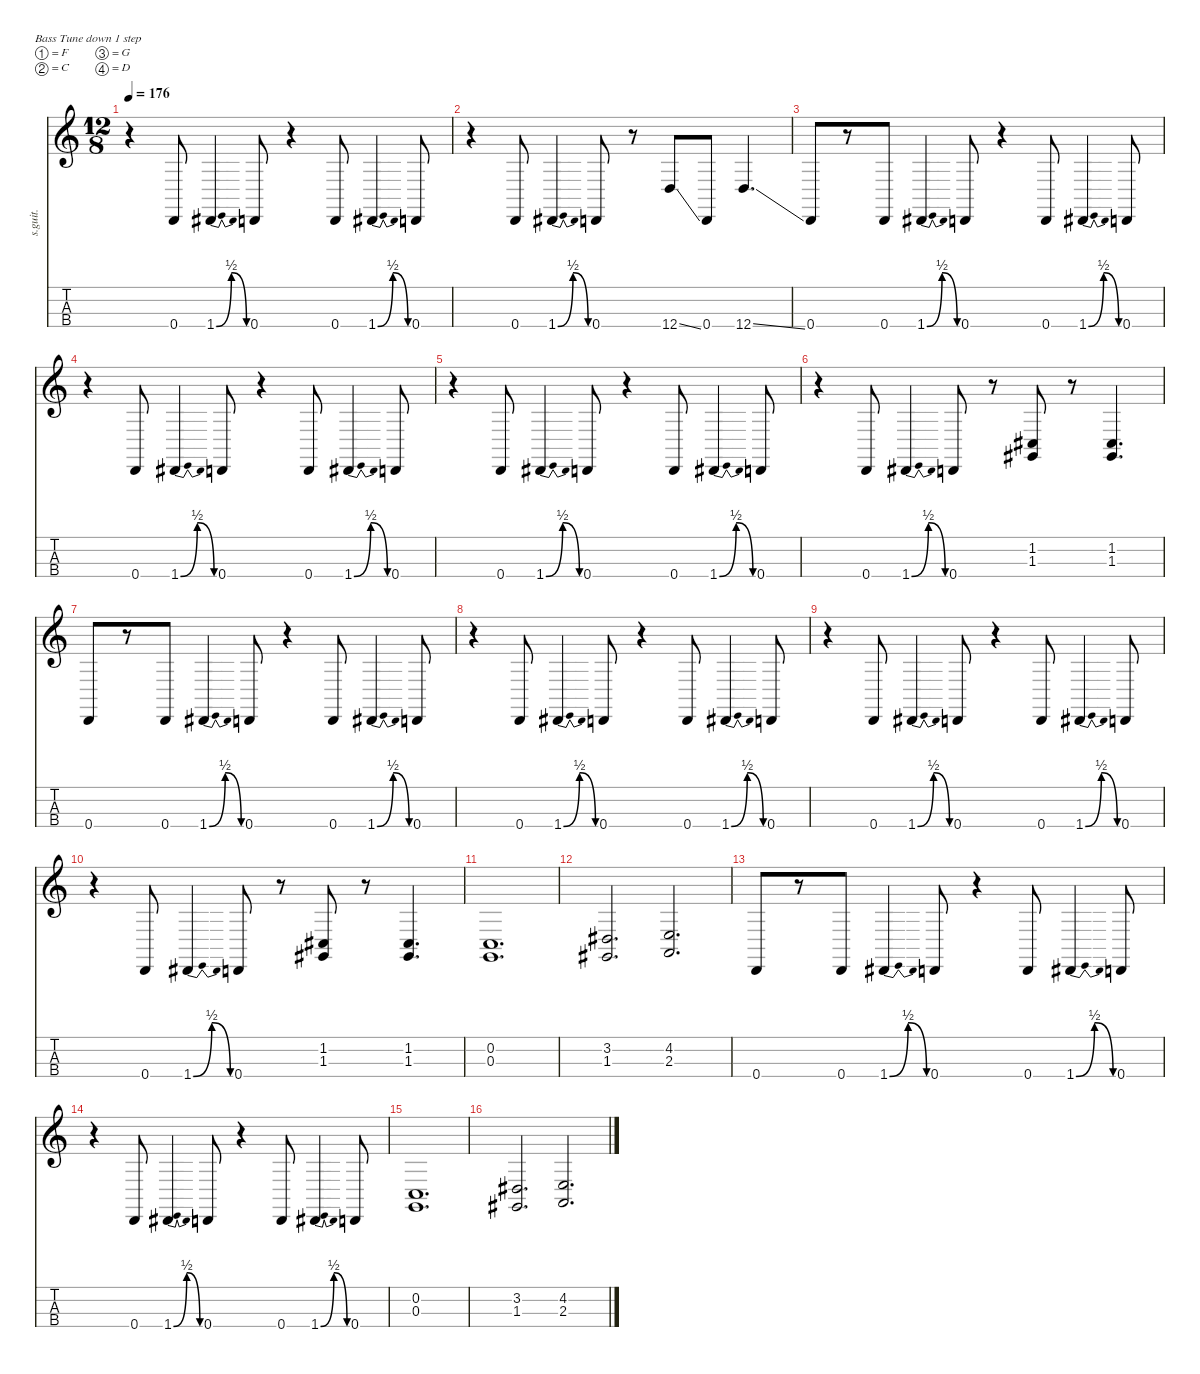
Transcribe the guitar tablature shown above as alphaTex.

\defaultSystemsLayout 4
\hideDynamics
\bracketExtendMode nobrackets
\track ("Rex Brown" "s.guit.") {instrument electricbasspick}
\staff {score tabs}
\tuning (F2 C2 G1 D1)
\ts (12 8)
\tempo 176
\clef g2
\ks c
r.4{dy f} 0.4.8{lyrics (0 "") lyrics (1 "") lyrics (2 "") lyrics (3 "") lyrics (4 "")} 1.4{be (bendrelease 0 0 30 2 30 2 60 0) acc #}.4{lyrics (0 "") lyrics (1 "") lyrics (2 "") lyrics (3 "") lyrics (4 "")} 0.4.8{lyrics (0 "") lyrics (1 "") lyrics (2 "") lyrics (3 "") lyrics (4 "")} r.4 0.4.8{lyrics (0 "") lyrics (1 "") lyrics (2 "") lyrics (3 "") lyrics (4 "")} 1.4{be (bendrelease 0 0 30 2 30 2 60 0) acc #}.4{lyrics (0 "") lyrics (1 "") lyrics (2 "") lyrics (3 "") lyrics (4 "")} 0.4.8{lyrics (0 "") lyrics (1 "") lyrics (2 "") lyrics (3 "") lyrics (4 "")} |
r.4 0.4.8{lyrics (0 "") lyrics (1 "") lyrics (2 "") lyrics (3 "") lyrics (4 "")} 1.4{be (bendrelease 0 0 30 2 30 2 60 0) acc #}.4{lyrics (0 "") lyrics (1 "") lyrics (2 "") lyrics (3 "") lyrics (4 "")} 0.4.8{lyrics (0 "") lyrics (1 "") lyrics (2 "") lyrics (3 "") lyrics (4 "")} r.8 12.4{ss}.8{lyrics (0 "") lyrics (1 "") lyrics (2 "") lyrics (3 "") lyrics (4 "")} 0.4.8{lyrics (0 "") lyrics (1 "") lyrics (2 "") lyrics (3 "") lyrics (4 "")} 12.4{ss}.4{d lyrics (0 "") lyrics (1 "") lyrics (2 "") lyrics (3 "") lyrics (4 "")} |
0.4.8{lyrics (0 "") lyrics (1 "") lyrics (2 "") lyrics (3 "") lyrics (4 "")} r.8 0.4.8{lyrics (0 "") lyrics (1 "") lyrics (2 "") lyrics (3 "") lyrics (4 "")} 1.4{be (bendrelease 0 0 30 2 30 2 60 0) acc #}.4{lyrics (0 "") lyrics (1 "") lyrics (2 "") lyrics (3 "") lyrics (4 "")} 0.4.8{lyrics (0 "") lyrics (1 "") lyrics (2 "") lyrics (3 "") lyrics (4 "")} r.4 0.4.8{lyrics (0 "") lyrics (1 "") lyrics (2 "") lyrics (3 "") lyrics (4 "")} 1.4{be (bendrelease 0 0 30 2 30 2 60 0) acc #}.4{lyrics (0 "") lyrics (1 "") lyrics (2 "") lyrics (3 "") lyrics (4 "")} 0.4.8{lyrics (0 "") lyrics (1 "") lyrics (2 "") lyrics (3 "") lyrics (4 "")} |
r.4 0.4.8{lyrics (0 "") lyrics (1 "") lyrics (2 "") lyrics (3 "") lyrics (4 "")} 1.4{be (bendrelease 0 0 30 2 30 2 60 0) acc #}.4{lyrics (0 "") lyrics (1 "") lyrics (2 "") lyrics (3 "") lyrics (4 "")} 0.4.8{lyrics (0 "") lyrics (1 "") lyrics (2 "") lyrics (3 "") lyrics (4 "")} r.4 0.4.8{lyrics (0 "") lyrics (1 "") lyrics (2 "") lyrics (3 "") lyrics (4 "")} 1.4{be (bendrelease 0 0 30 2 30 2 60 0) acc #}.4{lyrics (0 "") lyrics (1 "") lyrics (2 "") lyrics (3 "") lyrics (4 "")} 0.4.8{lyrics (0 "") lyrics (1 "") lyrics (2 "") lyrics (3 "") lyrics (4 "")} |
r.4 0.4.8{lyrics (0 "") lyrics (1 "") lyrics (2 "") lyrics (3 "") lyrics (4 "")} 1.4{be (bendrelease 0 0 30 2 30 2 60 0) acc #}.4{lyrics (0 "") lyrics (1 "") lyrics (2 "") lyrics (3 "") lyrics (4 "")} 0.4.8{lyrics (0 "") lyrics (1 "") lyrics (2 "") lyrics (3 "") lyrics (4 "")} r.4 0.4.8{lyrics (0 "") lyrics (1 "") lyrics (2 "") lyrics (3 "") lyrics (4 "")} 1.4{be (bendrelease 0 0 30 2 30 2 60 0) acc #}.4{lyrics (0 "") lyrics (1 "") lyrics (2 "") lyrics (3 "") lyrics (4 "")} 0.4.8{lyrics (0 "") lyrics (1 "") lyrics (2 "") lyrics (3 "") lyrics (4 "")} |
r.4 0.4.8{lyrics (0 "") lyrics (1 "") lyrics (2 "") lyrics (3 "") lyrics (4 "")} 1.4{be (bendrelease 0 0 30 2 30 2 60 0) acc #}.4{lyrics (0 "") lyrics (1 "") lyrics (2 "") lyrics (3 "") lyrics (4 "")} 0.4.8{lyrics (0 "") lyrics (1 "") lyrics (2 "") lyrics (3 "") lyrics (4 "")} r.8 (1.2{acc #} 1.3{acc #}).8{lyrics (0 "") lyrics (1 "") lyrics (2 "") lyrics (3 "") lyrics (4 "")} r.8 (1.2{acc #} 1.3{acc #}).4{d lyrics (0 "") lyrics (1 "") lyrics (2 "") lyrics (3 "") lyrics (4 "")} |
0.4.8{lyrics (0 "") lyrics (1 "") lyrics (2 "") lyrics (3 "") lyrics (4 "")} r.8 0.4.8{lyrics (0 "") lyrics (1 "") lyrics (2 "") lyrics (3 "") lyrics (4 "")} 1.4{be (bendrelease 0 0 30 2 30 2 60 0) acc #}.4{lyrics (0 "") lyrics (1 "") lyrics (2 "") lyrics (3 "") lyrics (4 "")} 0.4.8{lyrics (0 "") lyrics (1 "") lyrics (2 "") lyrics (3 "") lyrics (4 "")} r.4 0.4.8{lyrics (0 "") lyrics (1 "") lyrics (2 "") lyrics (3 "") lyrics (4 "")} 1.4{be (bendrelease 0 0 30 2 30 2 60 0) acc #}.4{lyrics (0 "") lyrics (1 "") lyrics (2 "") lyrics (3 "") lyrics (4 "")} 0.4.8{lyrics (0 "") lyrics (1 "") lyrics (2 "") lyrics (3 "") lyrics (4 "")} |
r.4 0.4.8{lyrics (0 "") lyrics (1 "") lyrics (2 "") lyrics (3 "") lyrics (4 "")} 1.4{be (bendrelease 0 0 30 2 30 2 60 0) acc #}.4{lyrics (0 "") lyrics (1 "") lyrics (2 "") lyrics (3 "") lyrics (4 "")} 0.4.8{lyrics (0 "") lyrics (1 "") lyrics (2 "") lyrics (3 "") lyrics (4 "")} r.4 0.4.8{lyrics (0 "") lyrics (1 "") lyrics (2 "") lyrics (3 "") lyrics (4 "")} 1.4{be (bendrelease 0 0 30 2 30 2 60 0) acc #}.4{lyrics (0 "") lyrics (1 "") lyrics (2 "") lyrics (3 "") lyrics (4 "")} 0.4.8{lyrics (0 "") lyrics (1 "") lyrics (2 "") lyrics (3 "") lyrics (4 "")} |
r.4 0.4.8{lyrics (0 "") lyrics (1 "") lyrics (2 "") lyrics (3 "") lyrics (4 "")} 1.4{be (bendrelease 0 0 30 2 30 2 60 0) acc #}.4{lyrics (0 "") lyrics (1 "") lyrics (2 "") lyrics (3 "") lyrics (4 "")} 0.4.8{lyrics (0 "") lyrics (1 "") lyrics (2 "") lyrics (3 "") lyrics (4 "")} r.4 0.4.8{lyrics (0 "") lyrics (1 "") lyrics (2 "") lyrics (3 "") lyrics (4 "")} 1.4{be (bendrelease 0 0 30 2 30 2 60 0) acc #}.4{lyrics (0 "") lyrics (1 "") lyrics (2 "") lyrics (3 "") lyrics (4 "")} 0.4.8{lyrics (0 "") lyrics (1 "") lyrics (2 "") lyrics (3 "") lyrics (4 "")} |
r.4 0.4.8{lyrics (0 "") lyrics (1 "") lyrics (2 "") lyrics (3 "") lyrics (4 "")} 1.4{be (bendrelease 0 0 30 2 30 2 60 0) acc #}.4{lyrics (0 "") lyrics (1 "") lyrics (2 "") lyrics (3 "") lyrics (4 "")} 0.4.8{lyrics (0 "") lyrics (1 "") lyrics (2 "") lyrics (3 "") lyrics (4 "")} r.8 (1.2{acc #} 1.3{acc #}).8{lyrics (0 "") lyrics (1 "") lyrics (2 "") lyrics (3 "") lyrics (4 "")} r.8 (1.2{acc #} 1.3{acc #}).4{d lyrics (0 "") lyrics (1 "") lyrics (2 "") lyrics (3 "") lyrics (4 "")} |
(0.2 0.3).1{d lyrics (0 "") lyrics (1 "") lyrics (2 "") lyrics (3 "") lyrics (4 "")} |
(3.2{acc #} 1.3{acc #}).2{d lyrics (0 "") lyrics (1 "") lyrics (2 "") lyrics (3 "") lyrics (4 "")} (4.2 2.3).2{d lyrics (0 "") lyrics (1 "") lyrics (2 "") lyrics (3 "") lyrics (4 "")} |
0.4.8{lyrics (0 "") lyrics (1 "") lyrics (2 "") lyrics (3 "") lyrics (4 "")} r.8 0.4.8{lyrics (0 "") lyrics (1 "") lyrics (2 "") lyrics (3 "") lyrics (4 "")} 1.4{be (bendrelease 0 0 30 2 30 2 60 0) acc #}.4{lyrics (0 "") lyrics (1 "") lyrics (2 "") lyrics (3 "") lyrics (4 "")} 0.4.8{lyrics (0 "") lyrics (1 "") lyrics (2 "") lyrics (3 "") lyrics (4 "")} r.4 0.4.8{lyrics (0 "") lyrics (1 "") lyrics (2 "") lyrics (3 "") lyrics (4 "")} 1.4{be (bendrelease 0 0 30 2 30 2 60 0) acc #}.4{lyrics (0 "") lyrics (1 "") lyrics (2 "") lyrics (3 "") lyrics (4 "")} 0.4.8{lyrics (0 "") lyrics (1 "") lyrics (2 "") lyrics (3 "") lyrics (4 "")} |
r.4 0.4.8{lyrics (0 "") lyrics (1 "") lyrics (2 "") lyrics (3 "") lyrics (4 "")} 1.4{be (bendrelease 0 0 30 2 30 2 60 0) acc #}.4{lyrics (0 "") lyrics (1 "") lyrics (2 "") lyrics (3 "") lyrics (4 "")} 0.4.8{lyrics (0 "") lyrics (1 "") lyrics (2 "") lyrics (3 "") lyrics (4 "")} r.4 0.4.8{lyrics (0 "") lyrics (1 "") lyrics (2 "") lyrics (3 "") lyrics (4 "")} 1.4{be (bendrelease 0 0 30 2 30 2 60 0) acc #}.4{lyrics (0 "") lyrics (1 "") lyrics (2 "") lyrics (3 "") lyrics (4 "")} 0.4.8{lyrics (0 "") lyrics (1 "") lyrics (2 "") lyrics (3 "") lyrics (4 "")} |
(0.2 0.3).1{d lyrics (0 "") lyrics (1 "") lyrics (2 "") lyrics (3 "") lyrics (4 "")} |
(3.2{acc #} 1.3{acc #}).2{d lyrics (0 "") lyrics (1 "") lyrics (2 "") lyrics (3 "") lyrics (4 "")} (4.2 2.3).2{d lyrics (0 "") lyrics (1 "") lyrics (2 "") lyrics (3 "") lyrics (4 "")}
